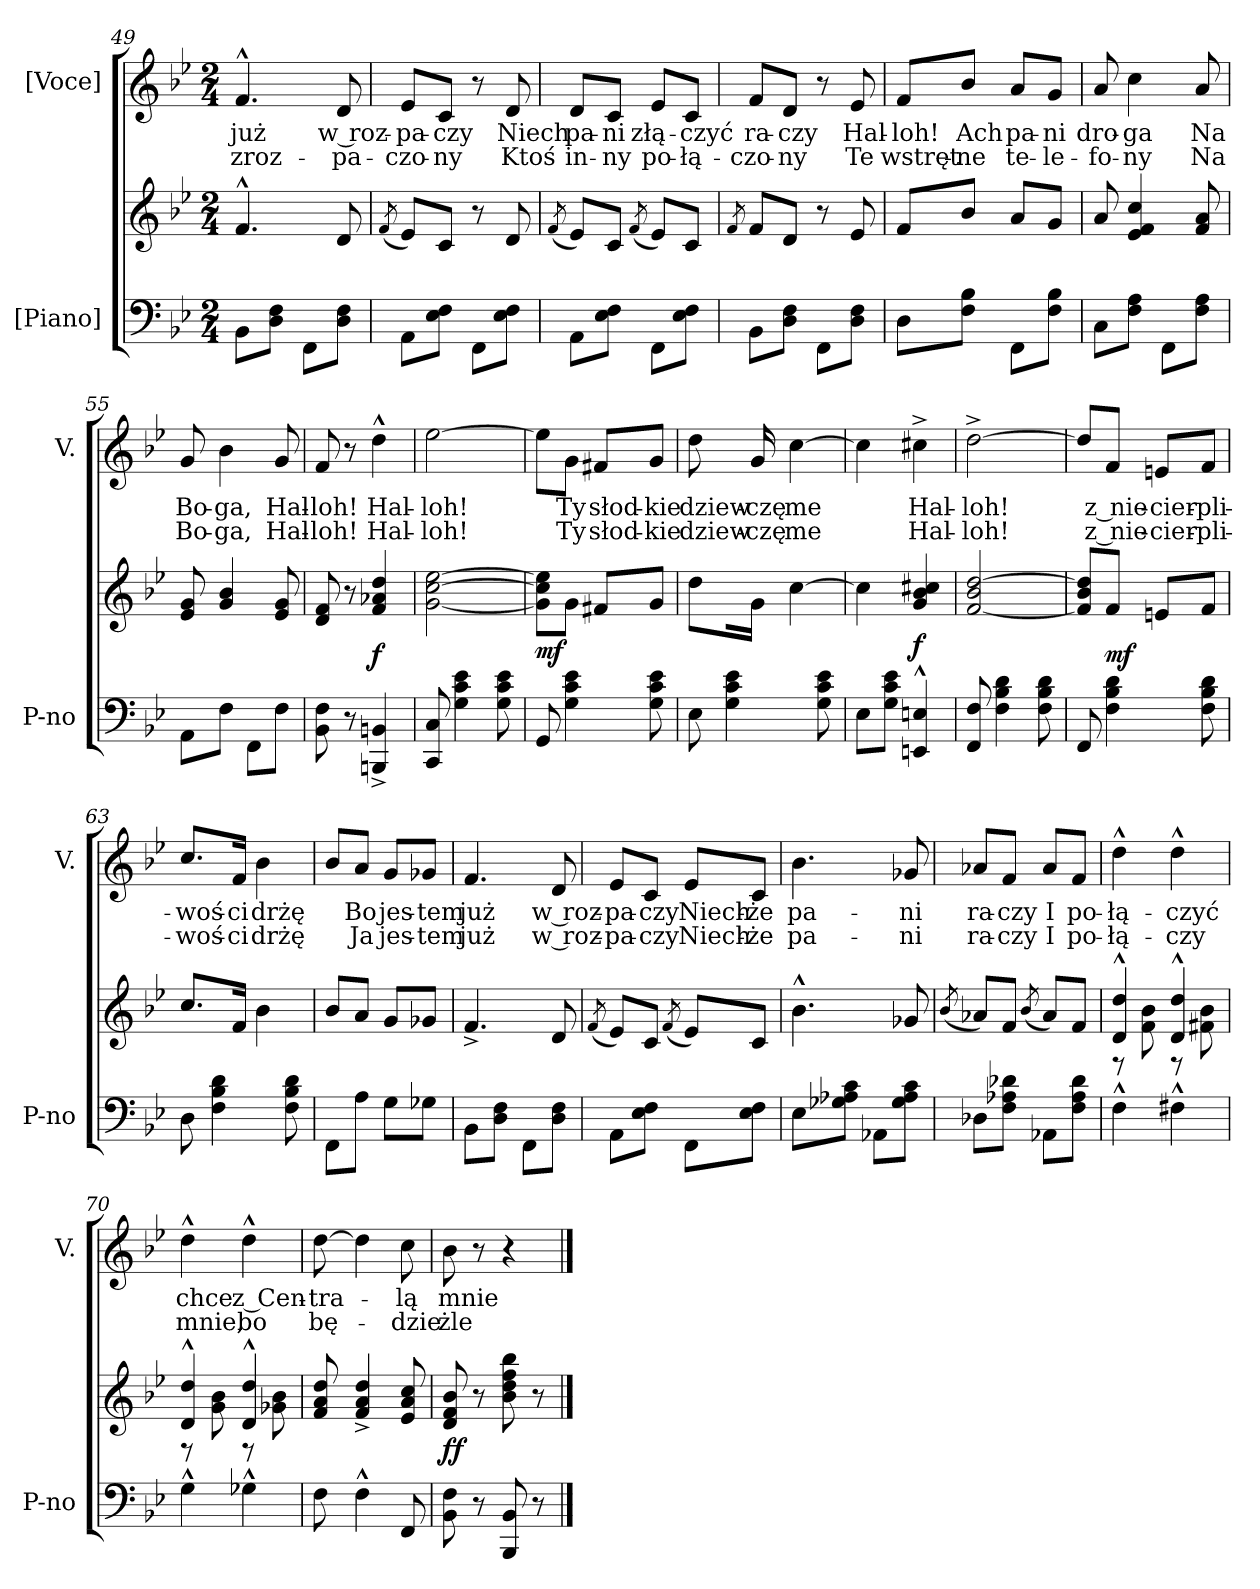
**kern	**kern	**dynam	**kern	**text	**text
*part2	*part2	*part2	*part1	*part1	*part1
*staff3	*staff2	*staff2/3	*staff1	*staff1	*staff1
*I"[Piano]	*	*	*I"[Voce]	*	*
*I'P-no	*	*	*I'V.	*	*
*clefF4	*clefG2	*	*clefG2	*	*
*k[b-e-]	*k[b-e-]	*	*k[b-e-]	*	*
*B-:	*B-:	*	*B-:	*	*
*M2/4	*M2/4	*	*M2/4	*	*
=49	=49	=49	=49	=49	=49
8BB-\L	4.f^^/	.	4.f^^/	już	zroz-
8D\ 8F\J	.	.	.	.	.
8FF\L	.	.	.	.	.
8D\ 8F\J	8d/	.	8d/	w roz-	-pa-
=50	=50	=50	=50	=50	=50
.	(8qf/	.	.	.	.
8AA\L	8e-/L)	.	8e-/L	-pa-	-czo-
8E-\ 8F\J	8c/J	.	8c/J	-czy	-ny
8FF\L	8r	.	8r	.	.
8E-\ 8F\J	8d/	.	8d/	Niech	Ktoś
=51	=51	=51	=51	=51	=51
.	(8qf/	.	.	.	.
8AA\L	8e-/L)	.	8d/L	pa-	in-
8E-\ 8F\J	8c/J	.	8c/J	-ni	-ny
.	(8qf/	.	.	.	.
8FF\L	8e-/L)	.	8e-/L	złą-	po-
8E-\ 8F\J	8c/J	.	8c/J	-czyć	-łą-
=52	=52	=52	=52	=52	=52
.	8qf/	.	.	.	.
8BB-\L	8f/L	.	8f/L	ra-	-czo-
8D\ 8F\J	8d/J	.	8d/J	-czy	-ny
8FF\L	8r	.	8r	.	.
8D\ 8F\J	8e-/	.	8e-/	Hal-	Te
=53	=53	=53	=53	=53	=53
8D\L	8f/L	.	8f/L	-loh!	wstręt-
8F\ 8B-\J	8b-/J	.	8b-/J	Ach	-ne
8FF\L	8a/L	.	8a/L	pa-	te-
8F\ 8B-\J	8g/J	.	8g/J	-ni	-le-
=54	=54	=54	=54	=54	=54
8C\L	8a/	.	8a/	dro-	-fo-
8F\ 8A\J	4e-/ 4f/ 4cc/	.	4cc\	-ga	-ny
8FF\L	.	.	.	.	.
8F\ 8A\J	8f/ 8a/	.	8a/	Na	Na
=55	=55	=55	=55	=55	=55
8AA\L	8e-/ 8g/	.	8g/	Bo-	Bo-
8F\J	4g/ 4b-/	.	4b-\	-ga,	-ga,
8FF\L	.	.	.	.	.
8F\J	8e-/ 8g/	.	8g/	Hal-	Hal-
=56	=56	=56	=56	=56	=56
8BB-\ 8F\	8d/ 8f/	.	8f/	-loh!	-loh!
8r	8r	.	8r	.	.
4BBBn^/ 4BBn^/	4f/ 4a-X/ 4dd/	f	4dd^^\	Hal-	Hal-
=57	=57	=57	=57	=57	=57
8CC/ 8C/	[2g\ [2cc\ [2ee-\	.	[2ee-\	-loh!	-loh!
4G\ 4c\ 4e-\	.	.	.	.	.
8G\ 8c\ 8e-\	.	.	.	.	.
=58	=58	=58	=58	=58	=58
8GG/	8g]\ 8cc]\ 8ee-]\L	mf	8ee-\L]	.	.
4G\ 4c\ 4e-\	8g\J	.	8g\J	Ty	Ty
.	8f#X/L	.	8f#X/L	słod-	słod-
8G\ 8c\ 8e-\	8g/J	.	8g/J	-kie	-kie
=59	=59	=59	=59	=59	=59
8E-\	8dd\L	.	8dd\	dziew-	dziew-
4G\ 4c\ 4e-\	16ryy	.	16ryy	.	.
.	16g\Jk	.	16g/	-czę	-czę
.	[4cc\	.	[4cc\	me	me
8G\ 8c\ 8e-\	.	.	.	.	.
=60	=60	=60	=60	=60	=60
8E-\L	4cc\]	.	4cc\]	.	.
8G\ 8c\ 8e-\J	.	.	.	.	.
4EEn^^/ 4En^^/	4g/ 4b-/ 4cc#X/	f	4cc#X^\	Hal-	Hal-
=61	=61	=61	=61	=61	=61
8FF/ 8F/	[2f/ 2b-/ [2dd/	.	[2dd^\	-loh!	-loh!
4F\ 4B-\ 4d\	.	.	.	.	.
8F\ 8B-\ 8d\	.	.	.	.	.
=62	=62	=62	=62	=62	=62
8FF/	8f]/ 8b-/ 8dd]/L	.	8dd/L]	.	.
4F\ 4B-\ 4d\	8f/J	mf	8f/J	z nie-	z nie-
.	8en/L	.	8en/L	-cier-	-cier-
8F\ 8B-\ 8d\	8f/J	.	8f/J	-pli-	-pli-
=63	=63	=63	=63	=63	=63
8D\	8.cc/L	.	8.cc/L	-woś-	-woś-
4F\ 4B-\ 4d\	.	.	.	.	.
.	16f/Jk	.	16f/Jk	-ci	-ci
.	4b-\	.	4b-\	drżę	drżę
8F\ 8B-\ 8d\	.	.	.	.	.
=64	=64	=64	=64	=64	=64
8FF\L	8b-/L	.	8b-/L	.	.
8A\J	8a/J	.	8a/J	Bo	Ja
8G\L	8g/L	.	8g/L	jes-	jes-
8G-X\J	8g-X/J	.	8g-X/J	-tem	-tem
=65	=65	=65	=65	=65	=65
8BB-\L	4.f^/	.	4.f/	już	już
8D\ 8F\J	.	.	.	.	.
8FF\L	.	.	.	.	.
8D\ 8F\J	8d/	.	8d/	w roz-	w roz-
=66	=66	=66	=66	=66	=66
.	(8qf/	.	.	.	.
8AA\L	8e-/L)	.	8e-/L	-pa-	-pa-
8E-\ 8F\J	8c/J	.	8c/J	-czy	-czy
.	(8qf/	.	.	.	.
8FF\L	8e-/L)	.	8e-/L	Niech-	Niech-
8E-\ 8F\J	8c/J	.	8c/J	-że	-że
=67	=67	=67	=67	=67	=67
8E-\L	4.b-^^\	.	4.b-\	pa-	pa-
8G-X\ 8A-X\ 8c\J	.	.	.	.	.
8AA-X\L	.	.	.	.	.
8G-\ 8A-\ 8c\J	8g-X/	.	8g-X/	-ni	-ni
=68	=68	=68	=68	=68	=68
.	(8qb-/	.	.	.	.
8D-X\L	8a-X/L)	.	8a-X/L	ra-	ra-
8F\ 8A-X\ 8d-X\J	8f/J	.	8f/J	-czy	-czy
.	(8qb-/	.	.	.	.
8AA-X\L	8a-/L)	.	8a-/L	I	I
8F\ 8A-\ 8d-\J	8f/J	.	8f/J	po-	po-
=69	=69	=69	=69	=69	=69
*	*^	*	*	*	*
4F^^\	4d^^/ 4dd^^/	8r	.	4dd^^\	-łą-	-łą-
.	.	8f\ 8b-\	.	.	.	.
4F#X^^\	4d^^/ 4dd^^/	8r	.	4dd^^\	-czyć	-czy
.	.	8f#X\ 8b-\	.	.	.	.
=70	=70	=70	=70	=70	=70	=70
4G^^\	4d^^/ 4dd^^/	8r	.	4dd^^\	chce	mnie,
.	.	8g\ 8b-\	.	.	.	.
4G-X^^\	4d^^/ 4dd^^/	8r	.	4dd^^\	z Cen-	bo
.	.	8g-X\ 8b-\	.	.	.	.
*	*v	*v	*	*	*	*
=71	=71	=71	=71	=71	=71
8F\	8f/ 8a/ 8dd/	.	[8dd\	-tra-	bę-
4F^^\	4f^/ 4a^/ 4dd^/	.	4dd\]	.	.
8FF/	8e-/ 8a/ 8cc/	.	8cc\	-lą	-dzie
=72	=72	=72	=72	=72	=72
8BB-\ 8F\	8d/ 8f/ 8b-/	ff	8b-\	mnie	żle
8r	8r	.	8r	.	.
8BBB-/ 8BB-/	8b-\ 8dd\ 8ff\ 8bb-\	.	4r	.	.
8r	8r	.	.	.	.
==	==	==	==	==	==
*-	*-	*-	*-	*-	*-
